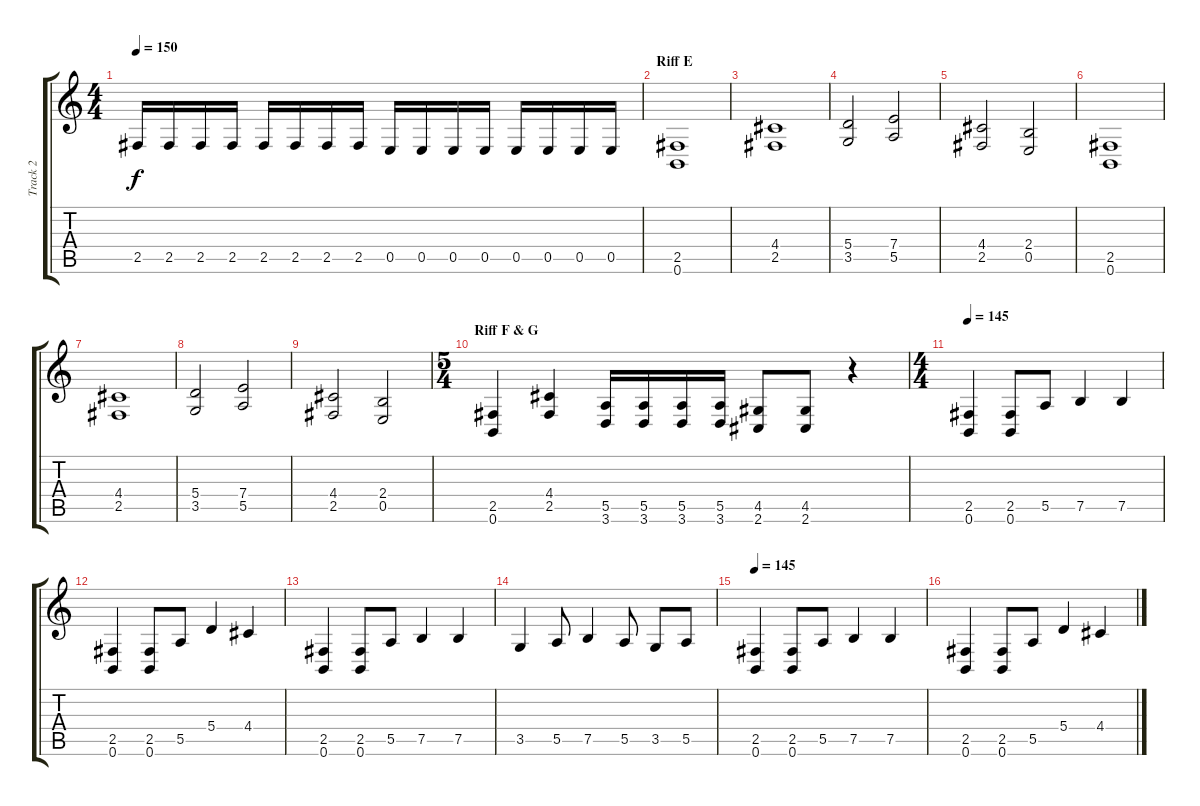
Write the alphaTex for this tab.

\track ("Track 2" "Track 2") {instrument overdrivenguitar}
\staff {score tabs}
\tuning (B3 Gb3 D3 A2 E2 B1) {hide}
\ts (4 4)
\tempo 150
\clef g2
\ks c
2.5.16{dy f} 2.5.16 2.5.16 2.5.16 2.5.16 2.5.16 2.5.16 2.5.16 0.5.16 0.5.16 0.5.16 0.5.16 0.5.16 0.5.16 0.5.16 0.5.16 |
\section ("" "Riff E")
(2.5 0.6).1 |
(4.4 2.5).1 |
(5.4 3.5).2 (7.4 5.5).2 |
(4.4 2.5).2 (2.4 0.5).2 |
(2.5 0.6).1 |
(4.4 2.5).1 |
(5.4 3.5).2 (7.4 5.5).2 |
(4.4 2.5).2 (2.4 0.5).2 |
\ts (5 4)
\section ("" "Riff F & G")
(2.5 0.6).4 (4.4 2.5).4 (5.5 3.6).16 (5.5 3.6).16 (5.5 3.6).16 (5.5 3.6).16 (4.5 2.6).8 (4.5 2.6).8 r.4 |
\ts (4 4)
\tempo 145
(2.5 0.6).4 (2.5 0.6).8 5.5.8 7.5.4 7.5.4 |
(2.5 0.6).4 (2.5 0.6).8 5.5.8 5.4.4 4.4.4 |
(2.5 0.6).4 (2.5 0.6).8 5.5.8 7.5.4 7.5.4 |
3.5.4 5.5.8 7.5.4 5.5.8 3.5.8 5.5.8 |
\tempo 145
(2.5 0.6).4 (2.5 0.6).8 5.5.8 7.5.4 7.5.4 |
(2.5 0.6).4 (2.5 0.6).8 5.5.8 5.4.4 4.4.4
